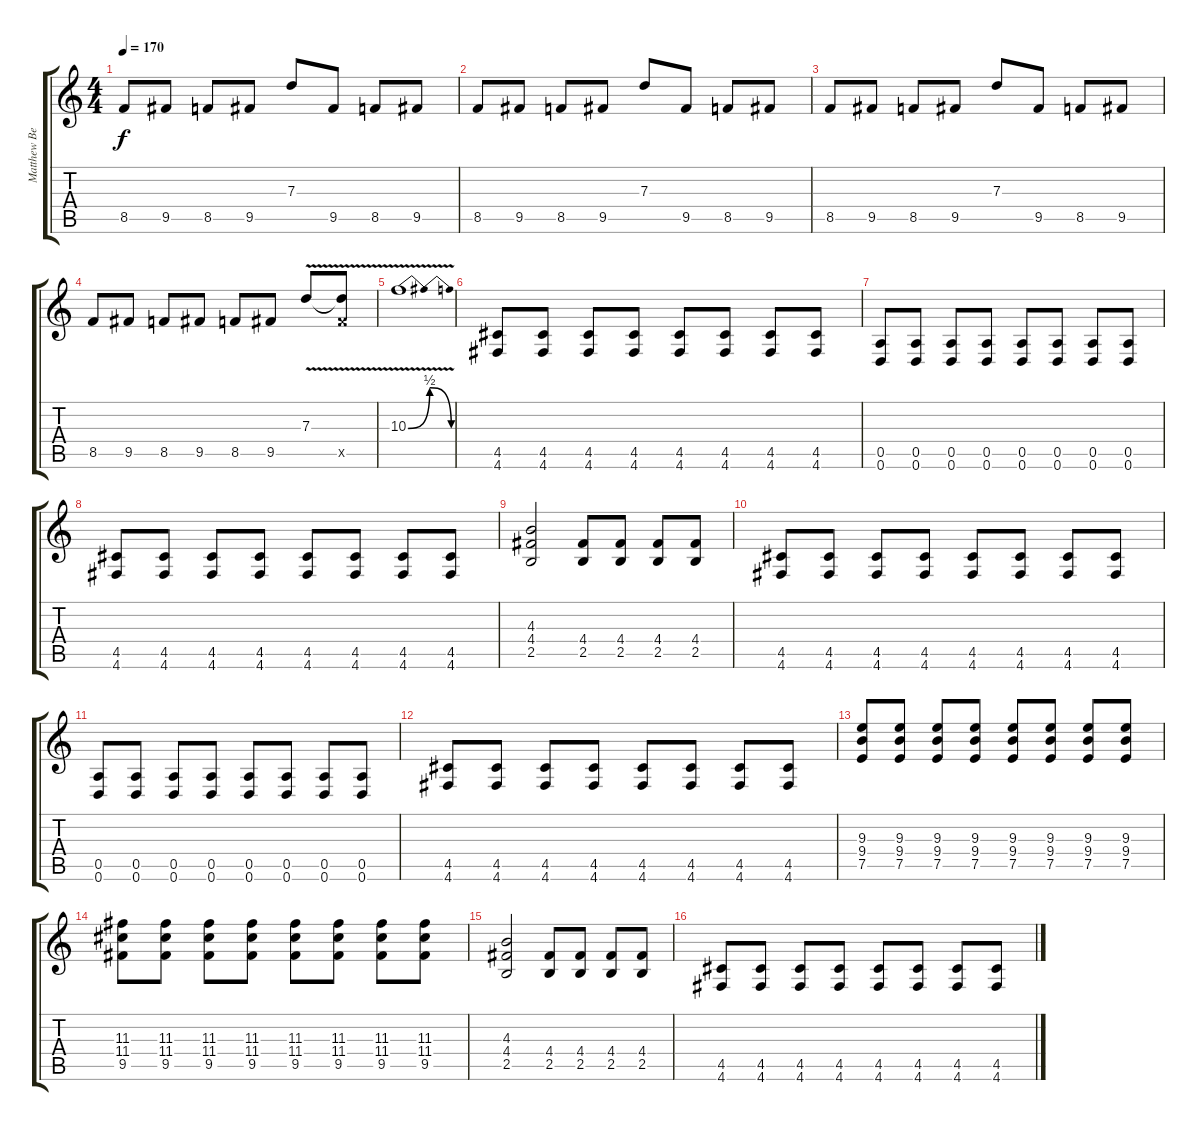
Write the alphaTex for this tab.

\track ("Matthew Bellamy" "Matthew Be") {instrument distortionguitar}
\staff {score tabs}
\tuning (E4 B3 G3 D3 A2 D2) {hide}
\ts (4 4)
\tempo 170
\clef g2
\ks c
8.5.8{dy f} 9.5.8 8.5.8 9.5.8 7.3.8 9.5.8 8.5.8 9.5.8 |
8.5.8 9.5.8 8.5.8 9.5.8 7.3.8 9.5.8 8.5.8 9.5.8 |
8.5.8 9.5.8 8.5.8 9.5.8 7.3.8 9.5.8 8.5.8 9.5.8 |
8.5.8 9.5.8 8.5.8 9.5.8 8.5.8 9.5.8 7.3{v}.8 (7.3{t} 9.5{x}).8 |
10.3{be (bendrelease 0 0 30 2 50 2 60 0) v}.1 |
(4.5 4.6).8 (4.5 4.6).8 (4.5 4.6).8 (4.5 4.6).8 (4.5 4.6).8 (4.5 4.6).8 (4.5 4.6).8 (4.5 4.6).8 |
(0.5 0.6).8 (0.5 0.6).8 (0.5 0.6).8 (0.5 0.6).8 (0.5 0.6).8 (0.5 0.6).8 (0.5 0.6).8 (0.5 0.6).8 |
(4.5 4.6).8 (4.5 4.6).8 (4.5 4.6).8 (4.5 4.6).8 (4.5 4.6).8 (4.5 4.6).8 (4.5 4.6).8 (4.5 4.6).8 |
(4.3 4.4 2.5).2 (4.4 2.5).8 (4.4 2.5).8 (4.4 2.5).8 (4.4 2.5).8 |
(4.5 4.6).8 (4.5 4.6).8 (4.5 4.6).8 (4.5 4.6).8 (4.5 4.6).8 (4.5 4.6).8 (4.5 4.6).8 (4.5 4.6).8 |
(0.5 0.6).8 (0.5 0.6).8 (0.5 0.6).8 (0.5 0.6).8 (0.5 0.6).8 (0.5 0.6).8 (0.5 0.6).8 (0.5 0.6).8 |
(4.5 4.6).8 (4.5 4.6).8 (4.5 4.6).8 (4.5 4.6).8 (4.5 4.6).8 (4.5 4.6).8 (4.5 4.6).8 (4.5 4.6).8 |
(9.3 9.4 7.5).8 (9.3 9.4 7.5).8 (9.3 9.4 7.5).8 (9.3 9.4 7.5).8 (9.3 9.4 7.5).8 (9.3 9.4 7.5).8 (9.3 9.4 7.5).8 (9.3 9.4 7.5).8 |
(11.3 11.4 9.5).8 (11.3 11.4 9.5).8 (11.3 11.4 9.5).8 (11.3 11.4 9.5).8 (11.3 11.4 9.5).8 (11.3 11.4 9.5).8 (11.3 11.4 9.5).8 (11.3 11.4 9.5).8 |
(4.3 4.4 2.5).2 (4.4 2.5).8 (4.4 2.5).8 (4.4 2.5).8 (4.4 2.5).8 |
(4.5 4.6).8 (4.5 4.6).8 (4.5 4.6).8 (4.5 4.6).8 (4.5 4.6).8 (4.5 4.6).8 (4.5 4.6).8 (4.5 4.6).8
